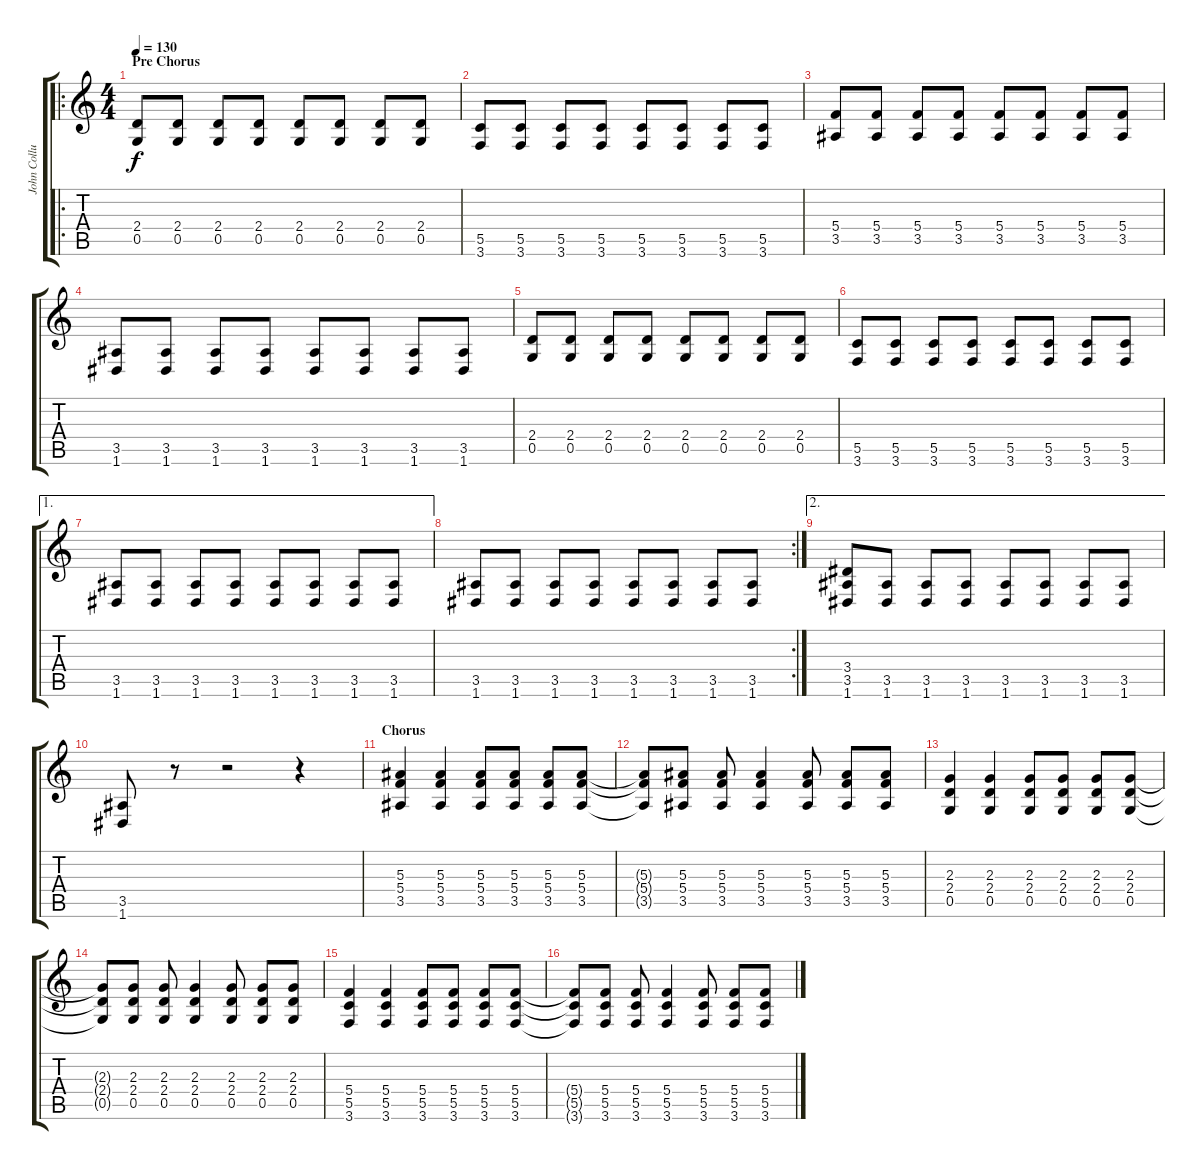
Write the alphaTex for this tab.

\track ("John Collura (Guitar)" "John Collu") {instrument distortionguitar}
\staff {score tabs}
\tuning (D4 A3 F3 C3 G2 D2) {hide}
\ro
\ts (4 4)
\section ("" "Pre Chorus")
\tempo 130
\clef g2
\ks c
(2.4 0.5).8{dy f volume 13 balance 16 instrument distortionguitar} (2.4 0.5).8 (2.4 0.5).8 (2.4 0.5).8 (2.4 0.5).8 (2.4 0.5).8 (2.4 0.5).8 (2.4 0.5).8 |
(5.5 3.6).8 (5.5 3.6).8 (5.5 3.6).8 (5.5 3.6).8 (5.5 3.6).8 (5.5 3.6).8 (5.5 3.6).8 (5.5 3.6).8 |
(5.4 3.5).8 (5.4 3.5).8 (5.4 3.5).8 (5.4 3.5).8 (5.4 3.5).8 (5.4 3.5).8 (5.4 3.5).8 (5.4 3.5).8 |
(3.5 1.6).8 (3.5 1.6).8 (3.5 1.6).8 (3.5 1.6).8 (3.5 1.6).8 (3.5 1.6).8 (3.5 1.6).8 (3.5 1.6).8 |
(2.4 0.5).8 (2.4 0.5).8 (2.4 0.5).8 (2.4 0.5).8 (2.4 0.5).8 (2.4 0.5).8 (2.4 0.5).8 (2.4 0.5).8 |
(5.5 3.6).8 (5.5 3.6).8 (5.5 3.6).8 (5.5 3.6).8 (5.5 3.6).8 (5.5 3.6).8 (5.5 3.6).8 (5.5 3.6).8 |
\ae 1
(3.5 1.6).8 (3.5 1.6).8 (3.5 1.6).8 (3.5 1.6).8 (3.5 1.6).8 (3.5 1.6).8 (3.5 1.6).8 (3.5 1.6).8 |
\rc 2
(3.5 1.6).8 (3.5 1.6).8 (3.5 1.6).8 (3.5 1.6).8 (3.5 1.6).8 (3.5 1.6).8 (3.5 1.6).8 (3.5 1.6).8 |
\ae 2
(3.4 3.5 1.6).8{volume 14 balance 0 instrument overdrivenguitar} (3.5 1.6).8 (3.5 1.6).8 (3.5 1.6).8 (3.5 1.6).8 (3.5 1.6).8 (3.5 1.6).8 (3.5 1.6).8 |
(3.5 1.6).8 r.8 r.2 r.4 |
\section ("" "Chorus")
(5.3 5.4 3.5).4{volume 14} (5.3 5.4 3.5).4 (5.3 5.4 3.5).8 (5.3 5.4 3.5).8 (5.3 5.4 3.5).8 (5.3 5.4 3.5).8 |
(5.3{t} 5.4{t} 3.5{t}).8 (5.3 5.4 3.5).8 (5.3 5.4 3.5).8 (5.3 5.4 3.5).4 (5.3 5.4 3.5).8 (5.3 5.4 3.5).8 (5.3 5.4 3.5).8 |
(2.3 2.4 0.5).4 (2.3 2.4 0.5).4 (2.3 2.4 0.5).8 (2.3 2.4 0.5).8 (2.3 2.4 0.5).8 (2.3 2.4 0.5).8 |
(2.3{t} 2.4{t} 0.5{t}).8 (2.3 2.4 0.5).8 (2.3 2.4 0.5).8 (2.3 2.4 0.5).4 (2.3 2.4 0.5).8 (2.3 2.4 0.5).8 (2.3 2.4 0.5).8 |
(5.4 5.5 3.6).4 (5.4 5.5 3.6).4 (5.4 5.5 3.6).8 (5.4 5.5 3.6).8 (5.4 5.5 3.6).8 (5.4 5.5 3.6).8 |
(5.4{t} 5.5{t} 3.6{t}).8 (5.4 5.5 3.6).8 (5.4 5.5 3.6).8 (5.4 5.5 3.6).4 (5.4 5.5 3.6).8 (5.4 5.5 3.6).8 (5.4 5.5 3.6).8
